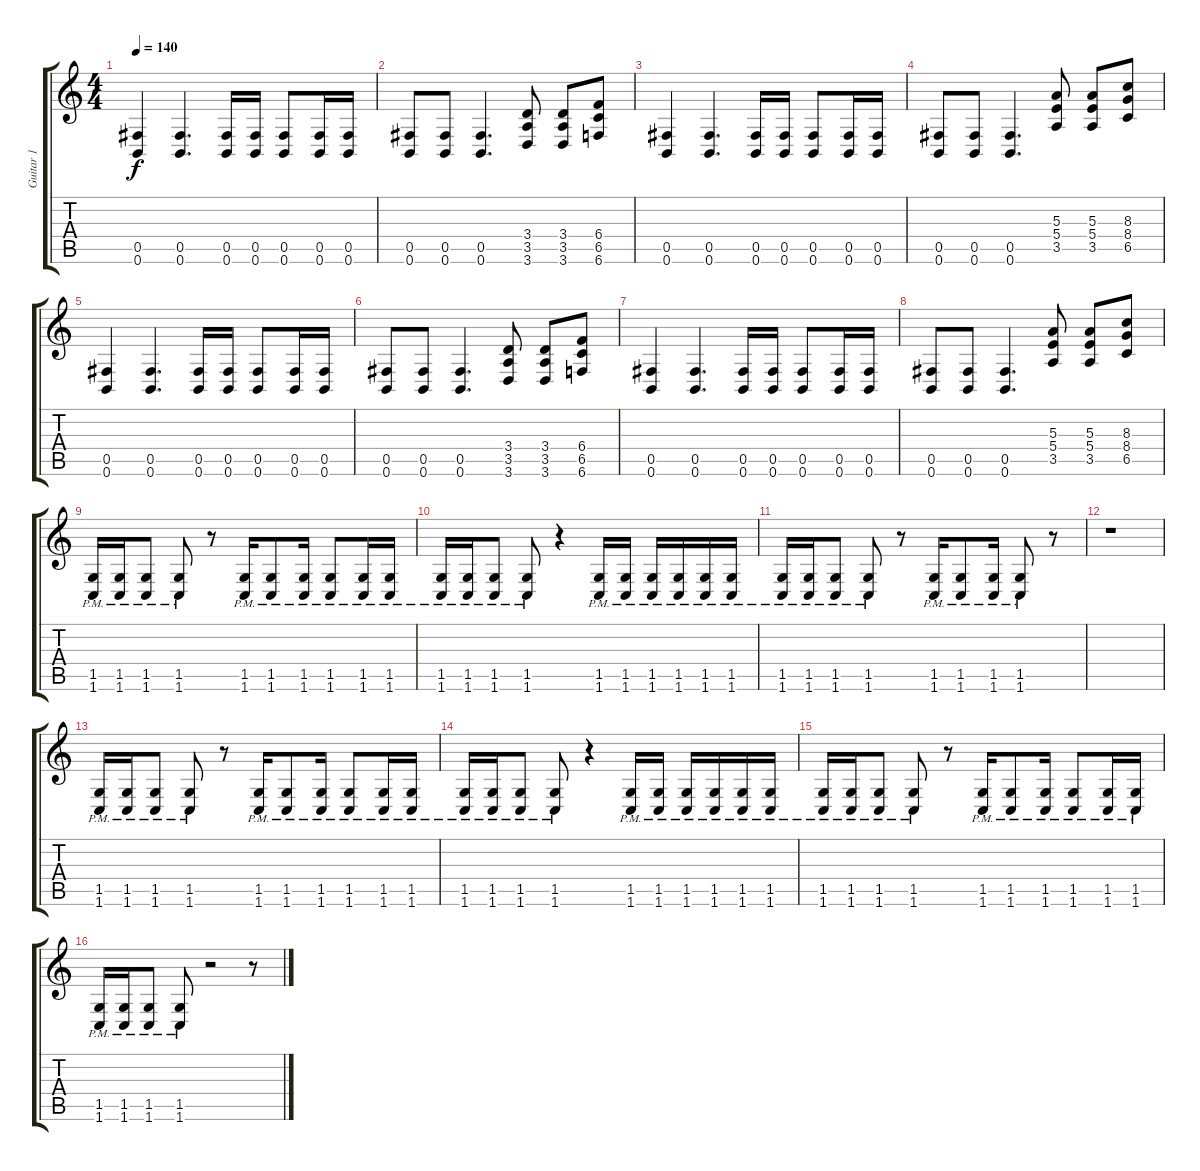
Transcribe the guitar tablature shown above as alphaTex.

\track ("Guitar 1" "Guitar 1") {instrument distortionguitar}
\staff {score tabs}
\tuning (Db4 Ab3 E3 B2 Gb2 B1) {hide}
\ts (4 4)
\tempo 140
\clef g2
\ks c
(0.5 0.6).4{dy f} (0.5 0.6).4{d} (0.5 0.6).16 (0.5 0.6).16 (0.5 0.6).8 (0.5 0.6).16 (0.5 0.6).16 |
(0.5 0.6).8 (0.5 0.6).8 (0.5 0.6).4{d} (3.4 3.5 3.6).8 (3.4 3.5 3.6).8 (6.4 6.5 6.6).8 |
(0.5 0.6).4 (0.5 0.6).4{d} (0.5 0.6).16 (0.5 0.6).16 (0.5 0.6).8 (0.5 0.6).16 (0.5 0.6).16 |
(0.5 0.6).8 (0.5 0.6).8 (0.5 0.6).4{d} (5.3 5.4 3.5).8 (5.3 5.4 3.5).8 (8.3 8.4 6.5).8 |
(0.5 0.6).4 (0.5 0.6).4{d} (0.5 0.6).16 (0.5 0.6).16 (0.5 0.6).8 (0.5 0.6).16 (0.5 0.6).16 |
(0.5 0.6).8 (0.5 0.6).8 (0.5 0.6).4{d} (3.4 3.5 3.6).8 (3.4 3.5 3.6).8 (6.4 6.5 6.6).8 |
(0.5 0.6).4 (0.5 0.6).4{d} (0.5 0.6).16 (0.5 0.6).16 (0.5 0.6).8 (0.5 0.6).16 (0.5 0.6).16 |
(0.5 0.6).8 (0.5 0.6).8 (0.5 0.6).4{d} (5.3 5.4 3.5).8 (5.3 5.4 3.5).8 (8.3 8.4 6.5).8 |
(1.5{pm} 1.6{pm}).16 (1.5{pm} 1.6{pm}).16 (1.5{pm} 1.6{pm}).8 (1.5{pm} 1.6{pm}).8 r.8 (1.5{pm} 1.6{pm}).16 (1.5{pm} 1.6{pm}).8 (1.5{pm} 1.6{pm}).16 (1.5{pm} 1.6{pm}).8 (1.5{pm} 1.6{pm}).16 (1.5{pm} 1.6{pm}).16 |
(1.5{pm} 1.6{pm}).16 (1.5{pm} 1.6{pm}).16 (1.5{pm} 1.6{pm}).8 (1.5{pm} 1.6{pm}).8 r.4 (1.5{pm} 1.6{pm}).16 (1.5{pm} 1.6{pm}).16 (1.5{pm} 1.6{pm}).16 (1.5{pm} 1.6{pm}).16 (1.5{pm} 1.6{pm}).16 (1.5{pm} 1.6{pm}).16 |
(1.5{pm} 1.6{pm}).16 (1.5{pm} 1.6{pm}).16 (1.5{pm} 1.6{pm}).8 (1.5{pm} 1.6{pm}).8 r.8 (1.5{pm} 1.6{pm}).16 (1.5{pm} 1.6{pm}).8 (1.5{pm} 1.6{pm}).16 (1.5{pm} 1.6{pm}).8 r.8 |
r.1 |
(1.5{pm} 1.6{pm}).16 (1.5{pm} 1.6{pm}).16 (1.5{pm} 1.6{pm}).8 (1.5{pm} 1.6{pm}).8 r.8 (1.5{pm} 1.6{pm}).16 (1.5{pm} 1.6{pm}).8 (1.5{pm} 1.6{pm}).16 (1.5{pm} 1.6{pm}).8 (1.5{pm} 1.6{pm}).16 (1.5{pm} 1.6{pm}).16 |
(1.5{pm} 1.6{pm}).16 (1.5{pm} 1.6{pm}).16 (1.5{pm} 1.6{pm}).8 (1.5{pm} 1.6{pm}).8 r.4 (1.5{pm} 1.6{pm}).16 (1.5{pm} 1.6{pm}).16 (1.5{pm} 1.6{pm}).16 (1.5{pm} 1.6{pm}).16 (1.5{pm} 1.6{pm}).16 (1.5{pm} 1.6{pm}).16 |
(1.5{pm} 1.6{pm}).16 (1.5{pm} 1.6{pm}).16 (1.5{pm} 1.6{pm}).8 (1.5{pm} 1.6{pm}).8 r.8 (1.5{pm} 1.6{pm}).16 (1.5{pm} 1.6{pm}).8 (1.5{pm} 1.6{pm}).16 (1.5{pm} 1.6{pm}).8 (1.5{pm} 1.6{pm}).16 (1.5{pm} 1.6{pm}).16 |
(1.5{pm} 1.6{pm}).16 (1.5{pm} 1.6{pm}).16 (1.5{pm} 1.6{pm}).8 (1.5{pm} 1.6{pm}).8 r.2 r.8
